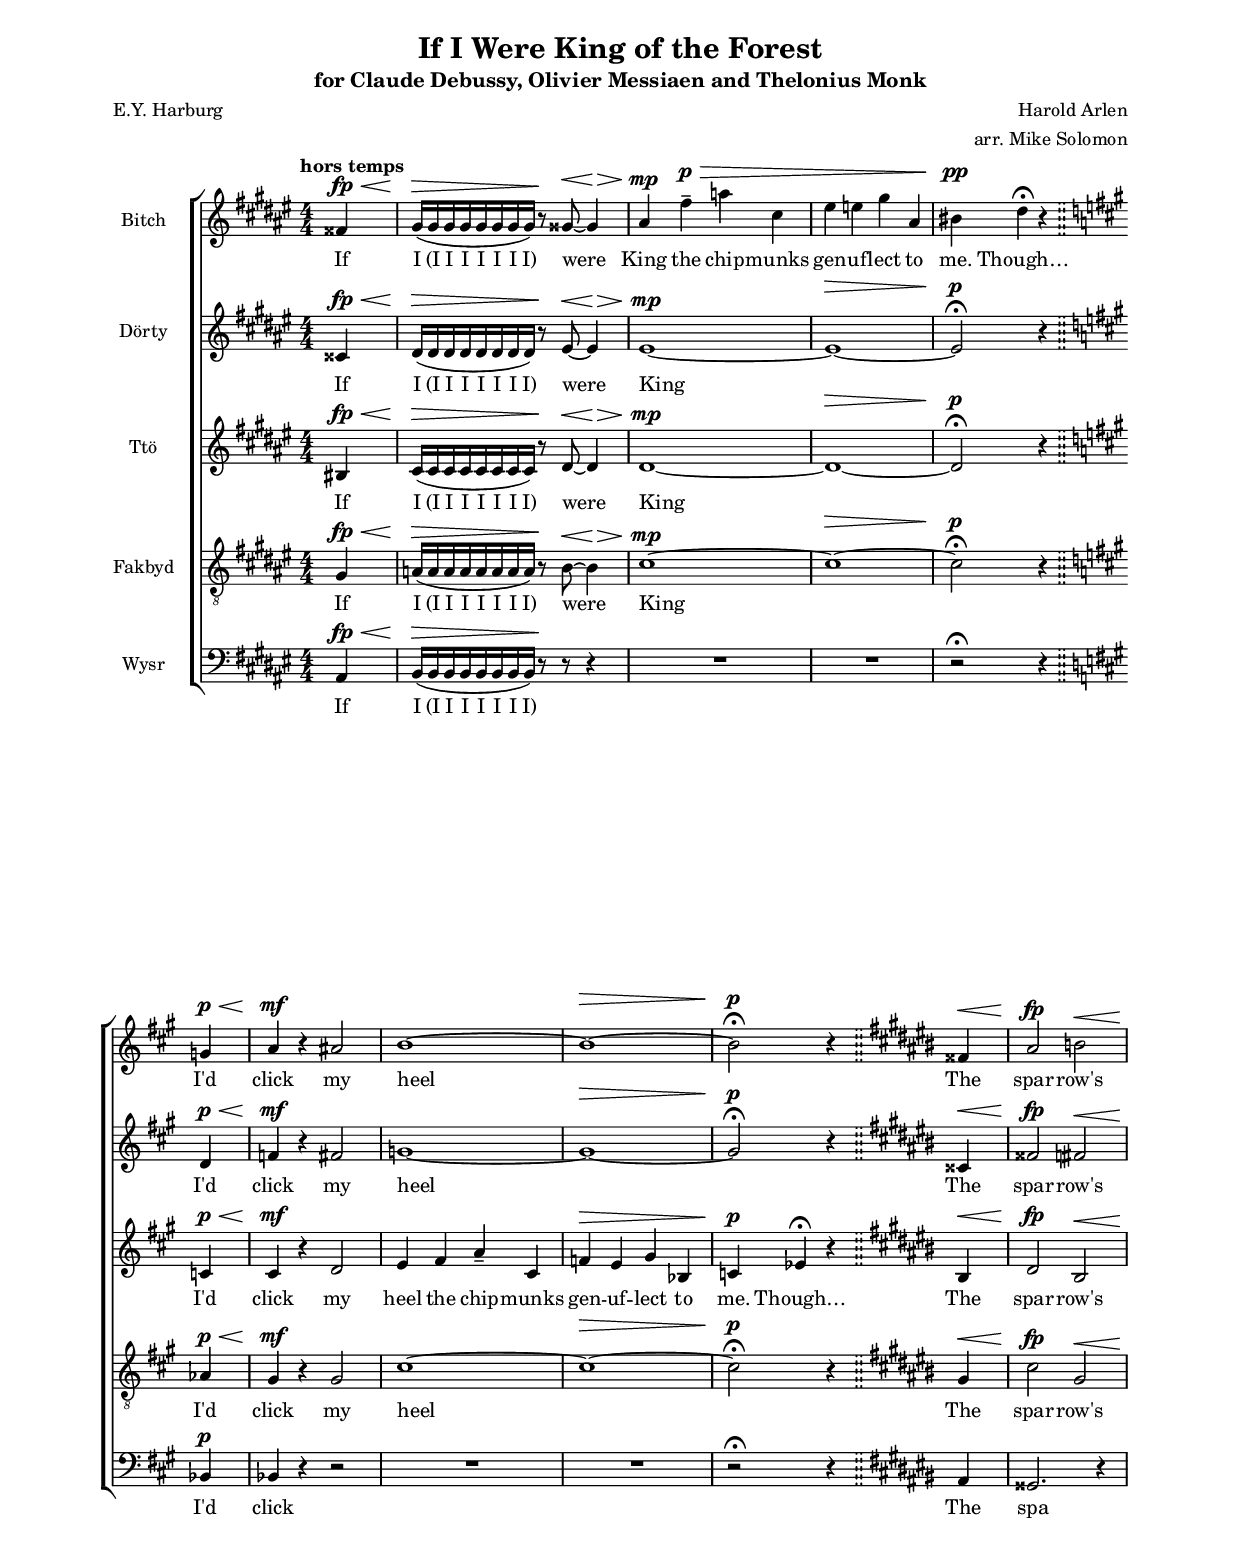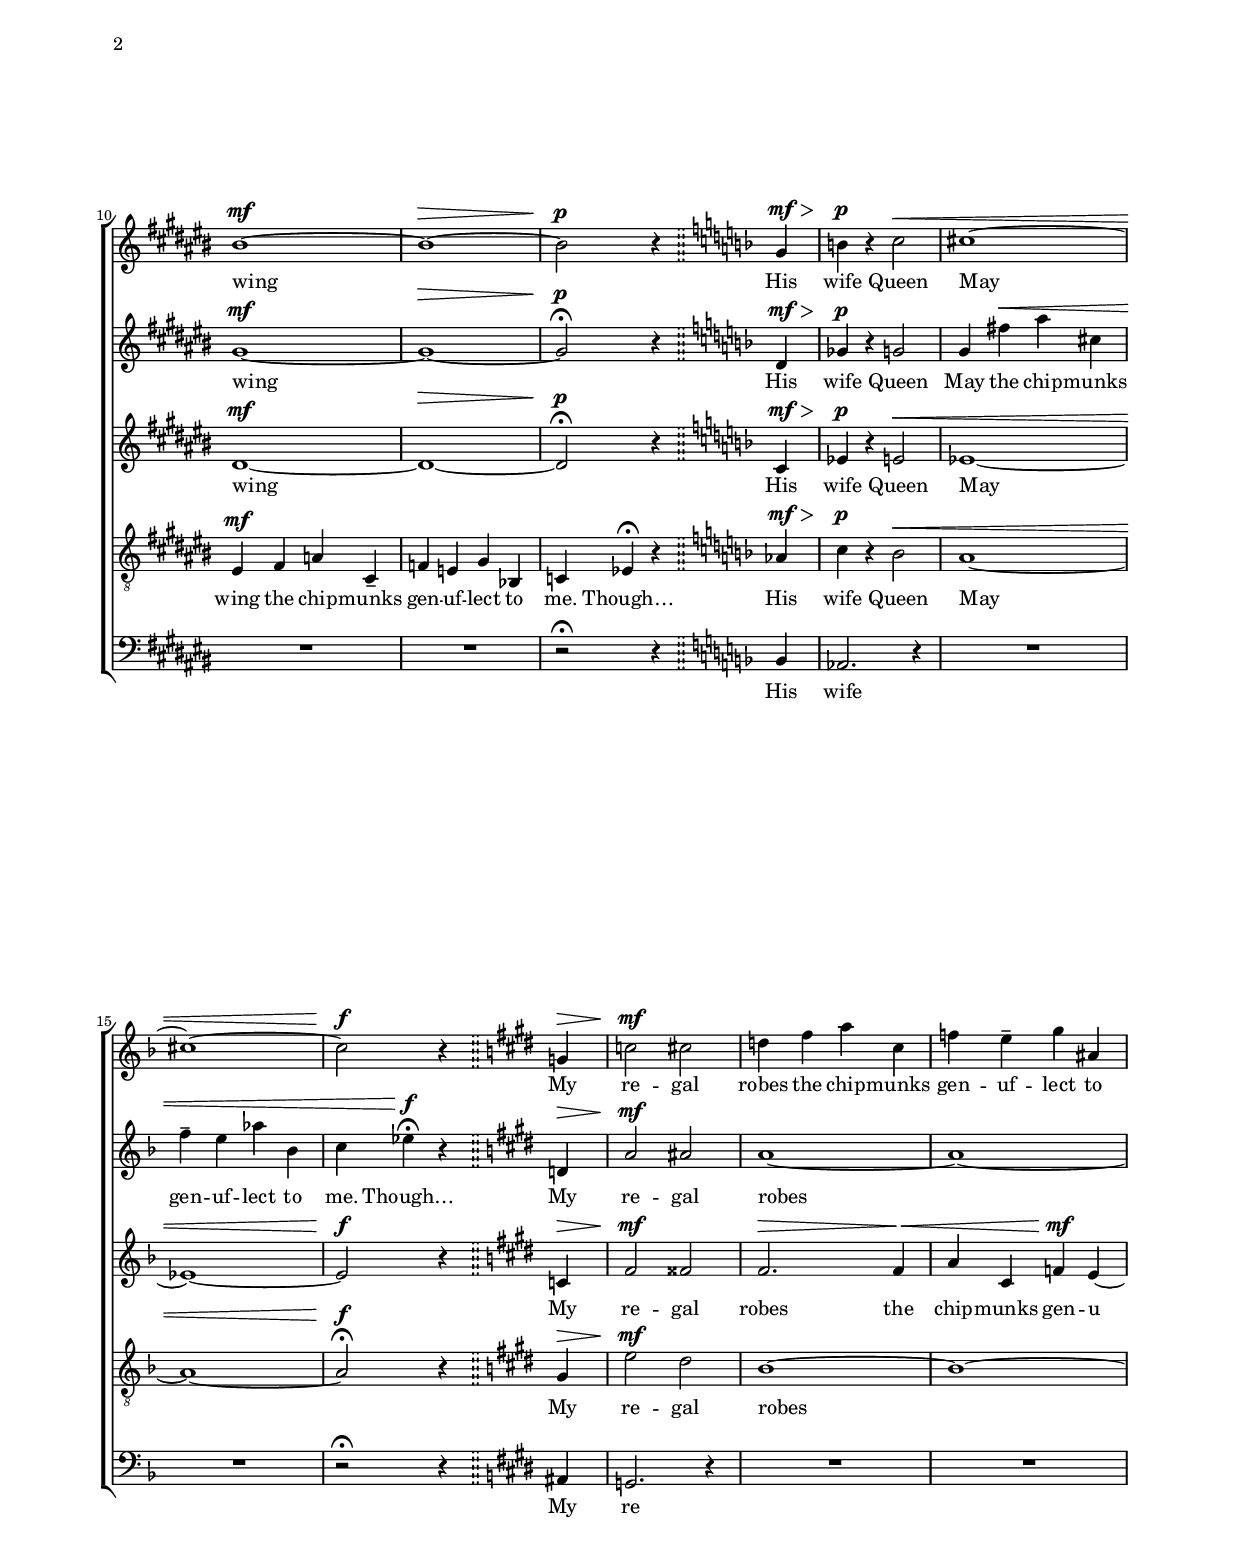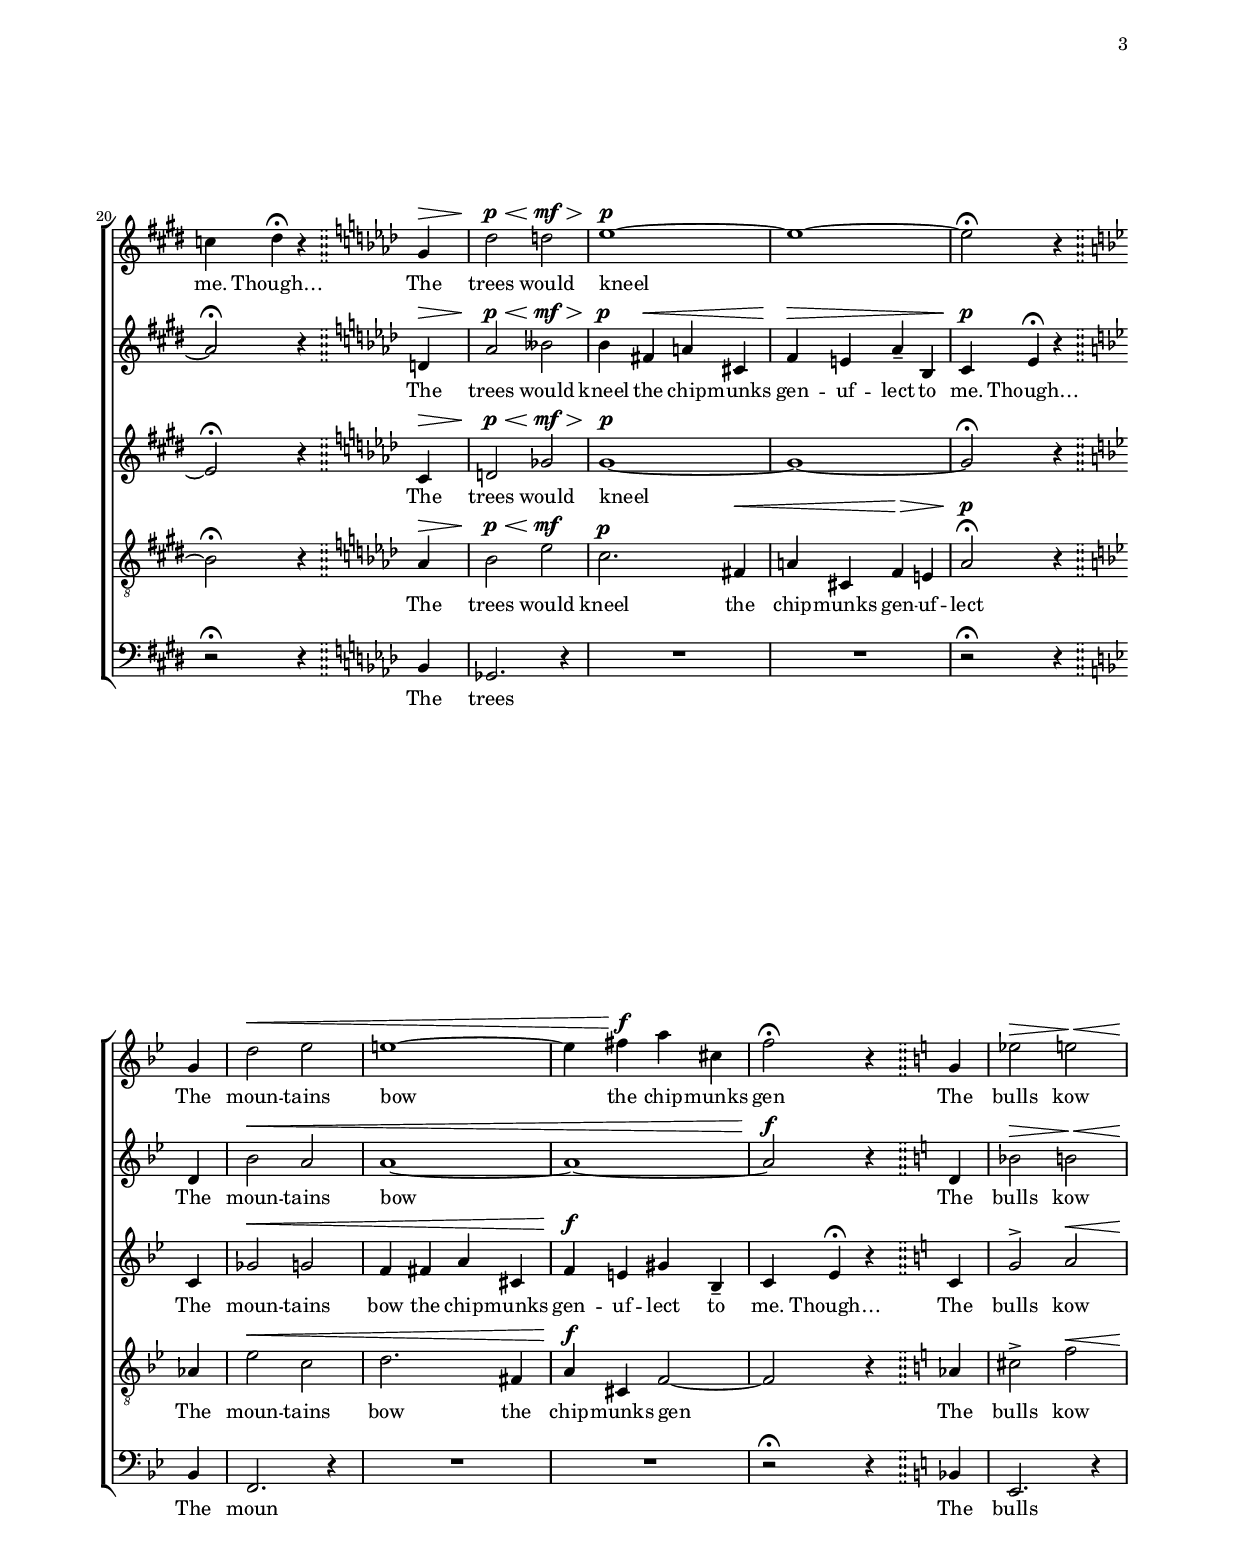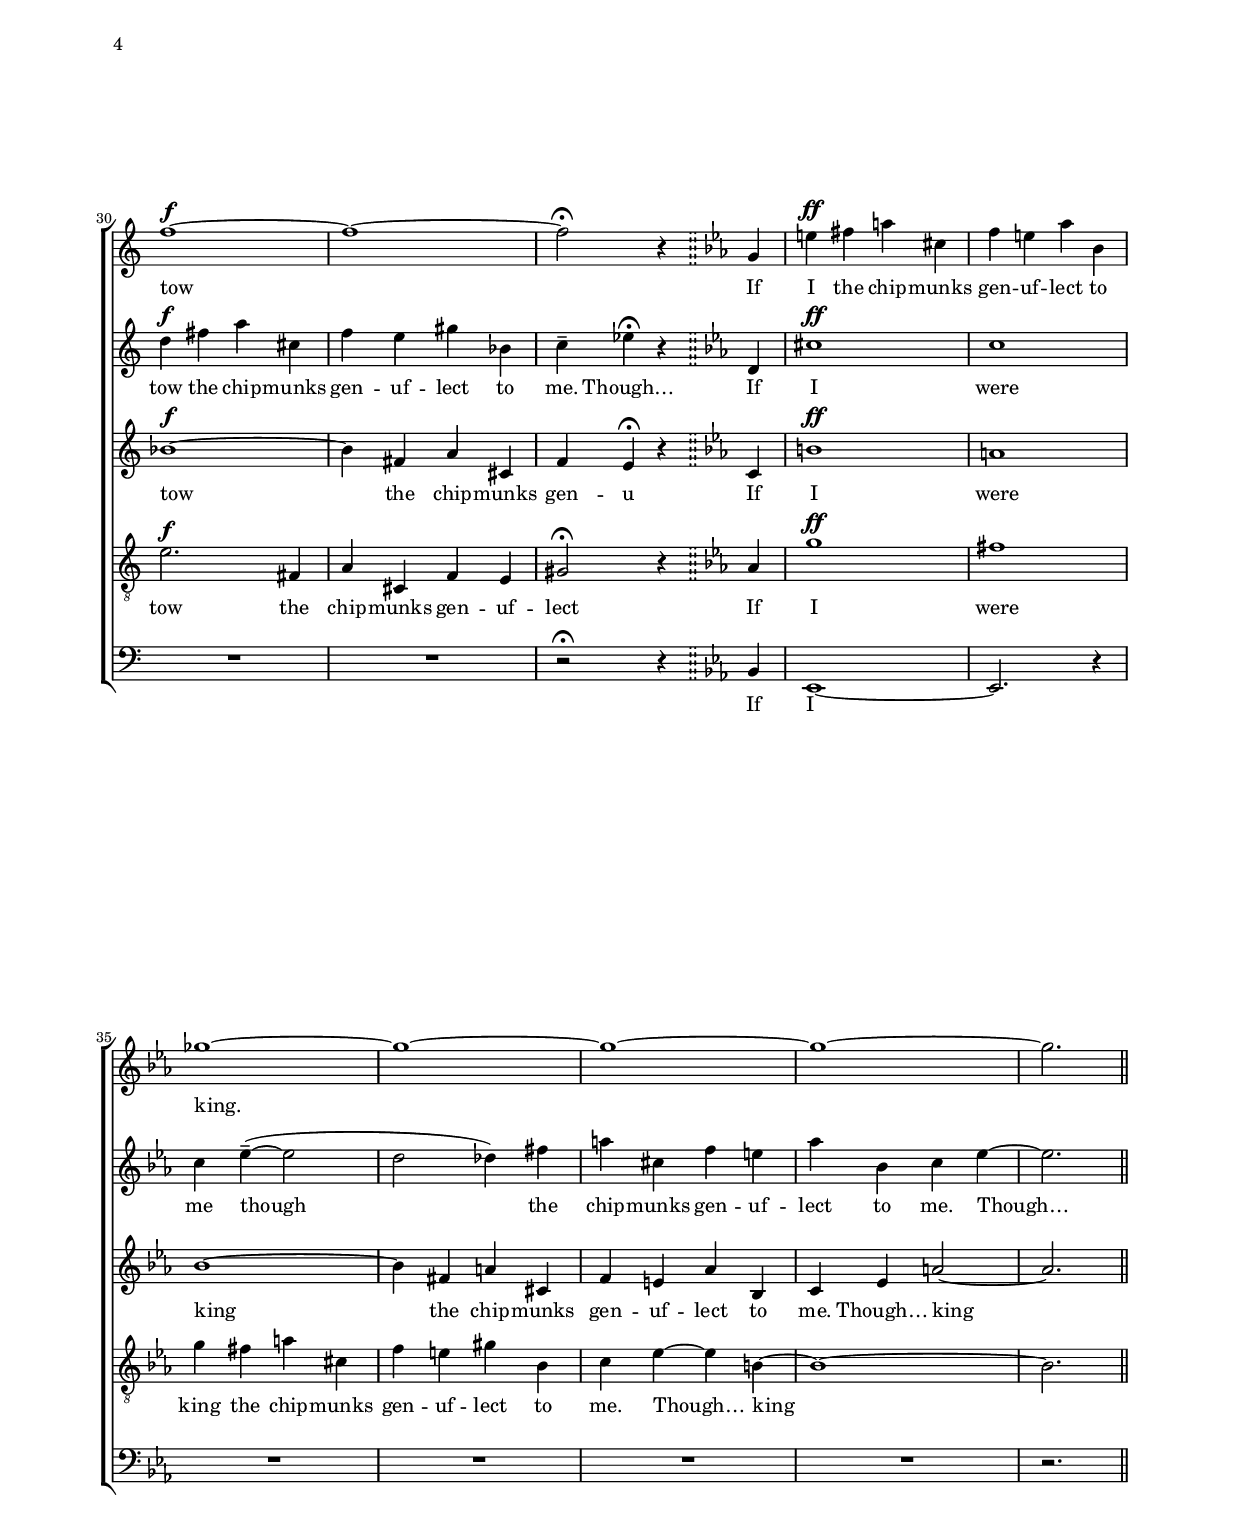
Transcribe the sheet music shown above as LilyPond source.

#(set-global-staff-size 15.87)

\version "2.17.0"
\include "defs-devel.ly"

#(ly:set-option 'point-and-click #f)

#(set-global-staff-size 15.87)
#(set-accidental-style 'modern-cautionary)

rall = \mark \markup \italic "rall."
accel = \mark \markup \italic "accel."
moltorall = \mark \markup \italic "molto rall."

\paper {
  footnote-separator-markup = \markup { \column { " "\override #`(span-factor . 1/5) { \draw-hline } }}
  footnote-padding = 5\mm
  top-system-spacing = #'((basic-distance . 1) (minimum-distance . 0) (padding . 1) (stretchability . 40))
  bottom-system-spacing = #'((basic-distance . 1) (minimum-distance . 0) (padding . 1) (stretchability . 50))
  ragged-right = ##f
  left-margin = 0.75\in
  right-margin = 0.75\in
  top-margin = 0.5\in
  bottom-margin = 0.6\in
  ragged-last-bottom = ##f
  %max-systems-per-page = #2
  %%%%%%%% !
  %%%%%%%% !
  %%%%%%%% !
  %%%%%%%% !
  page-count = #4
}

%indy = #(make-music 'LaissezVibrerEvent)
indy = #(make-articulation "downbow")

\header {
  title = "If I Were King of the Forest"
  subtitle = "for Claude Debussy, Olivier Messiaen and Thelonius Monk"
  composer = "Harold Arlen"
  poet = "E.Y. Harburg"
  arranger = "arr. Mike Solomon"
}

hairlenSmall = {
  \hairlen #4
}

hairlenMed = {
  \hairlen #8
}

prefatoryMatter = {
  \autoBeamOff
}

\defineBarLine "!!" #'("!!" "" "")

mblue = { }
Mred = { }
mred = { }


\defineBarLine "!!" #'("!!" "" "")
marksKOTF = {
  \partial 4
  \tempo "hors temps"
  s4
  \repeat unfold 8 { s1*3 s2.
    \bar "!!"
  s4 }
  s1*6 |
  s2. \bar "||"
}

sopranoKOTF = {
  \key fis \major
  {  } { { \once \override Hairpin.minimum-length = #8
      \once \override Hairpin.springs-and-rods = #ly:spanner::set-spacing-rods
      } } fisis'4^\fp^\< |
  \set melismaBusyProperties = #'()
  gis'16^\>[( gis' gis' gis' gis' gis' gis' gis')] r8\! << {
       \unset melismaBusyProperties
       gisis' ~ gisis'4 |
       ais' \revert NoteHead.color
       {  } fis''-- a'' {  } cis'' |
       {  } eis'' e'' {  } gis'' {  } ais' |
       bis' {  } dis''^\fermata r 
  \key a \major
      
     } {
       { { \once \override Hairpin.minimum-length = #4
           \once \override Hairpin.springs-and-rods = #ly:spanner::set-spacing-rods
           } } s8.^\< { { \once \override Hairpin.minimum-length = #4
           \once \override Hairpin.springs-and-rods = #ly:spanner::set-spacing-rods
           } } s^\> s4^\mp s2.^\p^\> s1 s2^\pp
     } >> g'4^\p^\< |
  a'^\mf r ais'2 |
  b'1 ~ |
  b'^\> ~ |
  b'2^\p^\fermata r4 
  \key cis \major
  fisis'^\< |
  ais'2^\fp b'^\< |
  bis'1\!^\mf ~ |
  bis'^\> ~ |
  bis'2^\p r4 
  \key f \major
  g'^\mf^\> |
  b'^\p r c''2^\< |
  cis''1 ~ |
  cis'' ~ |
  cis''2^\f r4 
  \key e \major
  g'^\> |
  c''2^\mf cis'' |
  d''4 fis'' a'' cis'' |
  f'' e''-- gis'' ais' |
  c'' dis''^\fermata r 
  \key aes \major
  g'^\> |
  des''2^\p^\< d''^\mf^\> |
  ees''1^\p ~ |
  ees'' ~ |
  ees''2^\fermata r4 
  \key bes \major
  g' |
  d''2^\< ees'' |
  e''1 ~ |
  e''4 fis''^\f a'' cis'' |
  f''2^\fermata r4 
  \key c \major
  g' |
  ees''2^\> e''^\< |
  f''1^\f ~ |
  f'' ~ |
  f''2^\fermata r4 
  \key ees \major
  g' |
  e''^\ff fis'' a'' cis'' |
  f'' e'' aes'' bes' |
  ges''1 ~ |
  ges'' ~ |
  ges'' ~ |
  ges'' ~ |
  ges''2.
}


sopranoKOTFWords = \lyricmode {
  If I (I I I I I I I) were King
  the chip -- munks gen -- uf -- lect to me. Though…
  I'd click my heel
  The spar -- row's wing
  His wife Queen May
  My re -- gal robes
  the chip -- munks gen -- uf -- lect to me. Though…
  The trees would kneel
  The moun -- tains bow
  the chip -- munks gen
  The bulls kow tow
  If I
  the chip -- munks gen -- uf -- lect to king.
}

mezzoKOTF = {
  \key fis \major
  {  } { { \once \override Hairpin.minimum-length = #8
      \once \override Hairpin.springs-and-rods = #ly:spanner::set-spacing-rods
      } } cisis'4^\fp^\< |
  \set melismaBusyProperties = #'()
  dis'16^\>[( dis' dis' dis' dis' dis' dis' dis')] r8\! \unset melismaBusyProperties
  << {
       eis' ~ eis'4 |
       eis'1 ~ |
       eis' ~ |
       eis'2^\fermata
     } {
       { { \once \override Hairpin.minimum-length = #4
           \once \override Hairpin.springs-and-rods = #ly:spanner::set-spacing-rods
           } } s8.^\< { { \once \override Hairpin.minimum-length = #4
           \once \override Hairpin.springs-and-rods = #ly:spanner::set-spacing-rods
           } } s^\> s1^\mp s^\> s4^\p
     } >> r 
  \key a \major
  d'^\p^\< |
  f'^\mf r fis'2 |
  g'1 ~ |
  g'^\> ~ |
  g'2^\fermata^\p r4 
  \key cis \major
  cisis'^\< |
  fisis'2^\fp fis'^\< |
  gis'1^\mf ~ |
  gis'^\> ~ |
  gis'2^\p^\fermata r4 
  \key f \major
  d'^\mf^\> |
  ges'^\p r g'2 |
  g'4 fis''^\< a'' cis'' |
  f''-- e'' aes'' bes' |
  c'' ees''^\fermata^\f r 
  \key e \major
  d'^\> |
  a'2^\mf ais' |
  a'1 ~ |
  a' ~ |
  a'2^\fermata r4 
  \key aes \major
  d'^\> |
  aes'2^\p^\< beses'^\mf^\> |
  bes'4^\p fis'^\< a' cis' |
  f'^\> e' aes'-- bes |
  c'^\p ees'^\fermata r 
  \key bes \major
  d' |
  bes'2^\< a' |
  a'1 ~ |
  a' ~ |
  a'2^\f r4 
  \key c \major
  d' |
  bes'2^\> b'^\< |
  d''4^\f fis'' a'' cis'' |
  f'' e'' gis'' bes' |
  c''-- ees''^\fermata r 
  \key ees \major
  d' |
  cis''1^\ff |
  c'' |
  c''4 ees''-- ~( ees''2 |
  d'' des''4) fis'' |
  a'' cis'' f'' e'' |
  aes'' bes' c'' ees'' ~ |
  ees''2.
}
mezzoKOTFWords = \lyricmode {
  If I (I I I I I I I) were King
  I'd click my heel
  The spar -- row's wing
  His wife Queen May
  the chip -- munks gen -- uf -- lect to me. Though…
  My re -- gal robes
  The trees would kneel
  the chip -- munks gen -- uf -- lect to me. Though…
  The moun -- tains bow
  The bulls kow tow
  the chip -- munks gen -- uf -- lect to me. Though…
  If I were me though
  the chip -- munks gen -- uf -- lect to me. Though…
}

altoKOTF = {
  \key fis \major
  { { \once \override Hairpin.minimum-length = #8
      \once \override Hairpin.springs-and-rods = #ly:spanner::set-spacing-rods
      } } bis4^\fp^\< |
  \set melismaBusyProperties = #'()
  {  } cis'16^\>[( cis' cis' cis' cis' cis' cis' cis')] r8\! << {
       \unset melismaBusyProperties
       dis' ~ dis'4 |
       dis'1 ~ |
       dis' ~ |
       dis'2^\fermata
     } {
       { { \once \override Hairpin.minimum-length = #4
           \once \override Hairpin.springs-and-rods = #ly:spanner::set-spacing-rods
           } } s8.^\< { { \once \override Hairpin.minimum-length = #4
           \once \override Hairpin.springs-and-rods = #ly:spanner::set-spacing-rods
           } } s^\> s1^\mp s^\> s4^\p
     } >> r 
  \key a \major
  c'^\p^\< |
  cis'^\mf r d'2 |
  e'4 fis' a'-- cis' |
  f'^\> e' gis' bes |
  c'^\p ees'^\fermata r 
  \key cis \major
  bis^\< |
  dis'2^\fp bis^\< |
  dis'1^\mf ~ |
  dis'^\> ~ |
  dis'2^\p^\fermata r4 
  \key f \major
  c'^\mf^\> |
  ees'^\p r e'2^\< |
  ees'1 ~ |
  ees' ~ |
  ees'2^\f r4 
  \key e \major
  c'^\> |
  fis'2^\mf fisis' |
  fis'2.^\> fis'4^\< |
  a' cis' f'^\mf e' ~ |
  e'2^\fermata r4 
  \key aes \major
  c'^\> |
  d'2^\p^\< ges'^\mf^\> |
  g'1^\p ~ |
  g' ~ |
  g'2^\fermata r4 
  \key bes \major
  c' |
  ges'2^\< g' |
  f'4 fis' a' cis' |
  f'^\f e' gis' bes-- |
  c' ees'^\fermata r 
  \key c \major
  c' |
  g'2^> a'^\< |
  bes'1^\f ~ |
  bes'4 fis' a' cis' |
  f' e'^\fermata r 
  \key ees \major
  c' |
  b'1^\ff |
  a' |
  bes' ~ |
  bes'4 fis' a' cis' |
  f' e' aes' bes |
  c' ees' a'2 ~ |
  a'2.
}

altoKOTFWords = \lyricmode {
  If I (I I I I I I I) were King
  I'd click my heel
  the chip -- munks gen -- uf -- lect to me. Though…
  The spar -- row's wing
  His wife Queen May
  My re -- gal robes
  the chip -- munks gen -- u
  The trees would kneel
  The moun -- tains bow
  the chip -- munks gen -- uf -- lect to me. Though…
  The bulls kow tow
  the chip -- munks gen -- u
  If I were king
  the chip -- munks gen -- uf -- lect to me. Though…
  king
}

tenorKOTF = {
  \clef "treble_8"
  \key fis \major
  { { \once \override Hairpin.minimum-length = #8
      \once \override Hairpin.springs-and-rods = #ly:spanner::set-spacing-rods
      } } gis4^\fp^\< |
  \set melismaBusyProperties = #'()
  {  } a16^\>[( a a a a a a a)] r8\! << {
       \unset melismaBusyProperties
       b ~ b4 |
       cis'1 ~ |
       cis' ~ |
       cis'2^\fermata
     } {
       { { \once \override Hairpin.minimum-length = #4
           \once \override Hairpin.springs-and-rods = #ly:spanner::set-spacing-rods
           } } s8.^\< { { \once \override Hairpin.minimum-length = #4
           \once \override Hairpin.springs-and-rods = #ly:spanner::set-spacing-rods
           } } s^\> s1^\mp s^\> s4^\p
     } >> r 
  \key a \major
  aes^\p^\< |
  gis^\mf r gis2 |
  cis'1 ~ |
  cis'^\> ~ |
  cis'2^\p^\fermata r4 
  \key cis \major
  gis^\< |
  cis'2^\fp gis^\< |
  eis4^\mf fis a cis-- |
  f e gis bes, |
  c ees^\fermata r 
  \key f \major
  aes^\mf^\> |
  c'^\p r bes2^\< |
  a1 ~ |
  a ~ |
  a2^\f^\fermata r4 
  \key e \major
  gis^\> |
  e'2^\mf dis' |
  b1 ~ |
  b ~ |
  b2^\fermata r4 
  \key aes \major
  aes^\> |
  bes2^\p^\< ees'^\mf |
  c'2.^\p fis4^\< |
  a cis f^\> e |
  aes2^\p^\fermata r4 
  \key bes \major
  aes |
  ees'2^\< c' |
  d'2. fis4 |
  a^\f cis f2 ~ |
  f r4 
  \key c \major
  aes |
  cis'2^> f'^\< |
  e'2.^\f fis4 |
  a cis f e |
  gis2^\fermata r4 
  \key ees \major
  aes |
  g'1^\ff |
  fis' |
  g'4 fis' a' cis' |
  f' e' gis' bes |
  c' ees' ~ ees' b ~ |
  b1 ~ |
  b2.
}

tenorKOTFWords = \lyricmode {
  If I (I I I I I I I) were King
  I'd click my heel
  The spar -- row's wing
  the chip -- munks gen -- uf -- lect to me. Though…
  His wife Queen May
  My re -- gal robes
  The trees would kneel
  the chip -- munks gen -- uf -- lect
  The moun -- tains bow
  the chip -- munks gen
  The bulls kow tow
  the chip -- munks gen -- uf -- lect
  If I were king
  the chip -- munks gen -- uf -- lect to me. Though…
  king
}

bassKOTF = 
{
  \clef "bass"
  \key fis \major
  { { \once \override Hairpin.minimum-length = #8
      \once \override Hairpin.springs-and-rods = #ly:spanner::set-spacing-rods
      } } {  } ais,4^\fp^\< |
  \set melismaBusyProperties = #'()
  b,16^\>[( b, b, b, b, b, b, b,)] r8\! \unset melismaBusyProperties
  r r4 |
  R1 |
  R |
  r2^\fermata r4 
  \key a \major
  bes,^\p |
  bes, r r2 |
  R1 |
  R |
  r2^\fermata r4 
  \key cis \major
  ais, |
  gisis,2. r4 |
  R1 |
  R |
  r2^\fermata r4 
  \key f \major
  bes, |
  aes,2. r4 |
  R1 |
  R |
  r2^\fermata r4 
  \key e \major
  ais, |
  g,2. r4 |
  R1 |
  R |
  r2^\fermata r4 
  \key aes \major
  bes, |
  ges,2. r4 |
  R1 |
  R |
  r2^\fermata r4 
  \key bes \major
  bes, |
  f,2. r4 |
  R1 |
  R |
  r2^\fermata r4 
  \key c \major
  bes, |
  e,2. r4 |
  R1 |
  R |
  r2^\fermata r4 
  \key ees \major
  bes, |
  ees,1 ~ |
  ees,2. r4 |
  R1*4 |
  r2.
}
bassKOTFWords = \lyricmode {
  If I (I I I I I I I)
  I'd click
  The spa
  His wife
  My re
  The trees
  The moun
  The bulls
  If I
}


\score {
  \new ChoirStaff <<
    \new Staff \with { midiInstrument = #"vibraphone" instrumentName = \bitchName } <<
      \new Voice = "soprano" { << { \numericTimeSignature
	\prefatoryMatter
        \sopranoKOTF
      } {
        \marksKOTF
      } >> }
      \new Lyrics \lyricsto "soprano" {
        \sopranoKOTFWords
      }
    >>
    \new Staff \with { midiInstrument = #"vibraphone" instrumentName = \dortyName } <<
      \new Voice = "mezzo" { \numericTimeSignature
	\prefatoryMatter
        \mezzoKOTF
      }
      \new Lyrics \lyricsto "mezzo" {
        \mezzoKOTFWords
      }
    >>
    \new Staff \with { midiInstrument = #"vibraphone" instrumentName = \ttoName } <<
      \new Voice = "alto" { \numericTimeSignature
	\prefatoryMatter
        \altoKOTF
      }
      \new Lyrics \lyricsto "alto" {
        \altoKOTFWords
      }
    >>
    \new Staff \with { midiInstrument = #"vibraphone" instrumentName = \fakbydName } <<
      \new Voice = "tenor" { \numericTimeSignature
	\prefatoryMatter
        \tenorKOTF
      }
      \new Lyrics \lyricsto "tenor" {
        \tenorKOTFWords
      }
    >>
    \new Staff \with { midiInstrument = #"vibraphone" instrumentName = \wysrName } <<
      \new Voice = "bass" { \numericTimeSignature
	\prefatoryMatter
        \bassKOTF
      }
      \new Lyrics \lyricsto "bass" {
        \bassKOTFWords
      }
    >>
  >>
  \layout {
    \context {
      \Voice
      \override HorizontalBracket.direction = #UP
      \consists "Horizontal_bracket_engraver"
      \override TextScript #'layer = #6
      \override NoteHead #'layer = #7
      \override Glissando #'breakable = ##t
      \override TupletNumber #'breakable = ##t
      \override TupletBracket #'breakable = ##t
      \override Hairpin #'minimum-length = #6
      \override Hairpin #'springs-and-rods = #ly:spanner::set-spacing-rods
      \remove "Forbid_line_break_engraver"
    }
    \context {
      \Staff
      %\consists "Metronome_mark_engraver"
      \override TimeSignature #'style = #'numbered
      \override StaffSymbol #'layer = #4
      \override TimeSignature #'layer = #3
      \override TimeSignature #'whiteout = ##t
    }
    \context {
      \Lyrics
      %\override LyricText #'whiteout = ##t
      \override LyricText #'layer = #6
    }
    \context {
      \Score
      %\remove "Metronome_mark_engraver"
      \override NonMusicalPaperColumn #'allow-loose-spacing = ##f
    }
  }
  \midi {}
}
%{
\pageBreak

\score {
  \new PianoStaff <<
    \new Staff  {
      \new Voice = "soprano" { << { \numericTimeSignature
        \prefatoryMatter
        \sopranoKOTF
      } \\ {         \prefatoryMatter
        \mezzoKOTF
         } \\ {         \prefatoryMatter
        \altoKOTF
         } {
        \marksKOTF
      } >> }
    }
    \new Staff  {
      \new Voice = "tenor" { << { \numericTimeSignature
        \prefatoryMatter
        \tenorKOTF
      } \\ \\ {         \prefatoryMatter
        \bassKOTF
         } {
      } >> }
    }
  >>
  \layout {
    \context {
      \Voice
      \override TextScript #'layer = #6
      \override NoteHead #'layer = #7
      \override Glissando #'breakable = ##t
      \override TupletNumber #'breakable = ##t
      \override TupletBracket #'breakable = ##t

      \remove "Forbid_line_break_engraver"
    }
    \context {
      \Staff
      %\consists "Metronome_mark_engraver"
      \override TimeSignature #'style = #'numbered
      \override StaffSymbol #'layer = #4
      \override TimeSignature #'layer = #3
      \override TimeSignature #'whiteout = ##t
    }
    \context {
      \Lyrics
      %\override LyricText #'whiteout = ##t
      \override LyricText #'layer = #6
    }
    \context {
      \Score
      %\remove "Metronome_mark_engraver"
      \override NonMusicalPaperColumn #'allow-loose-spacing = ##f
    }
  }
}
%}